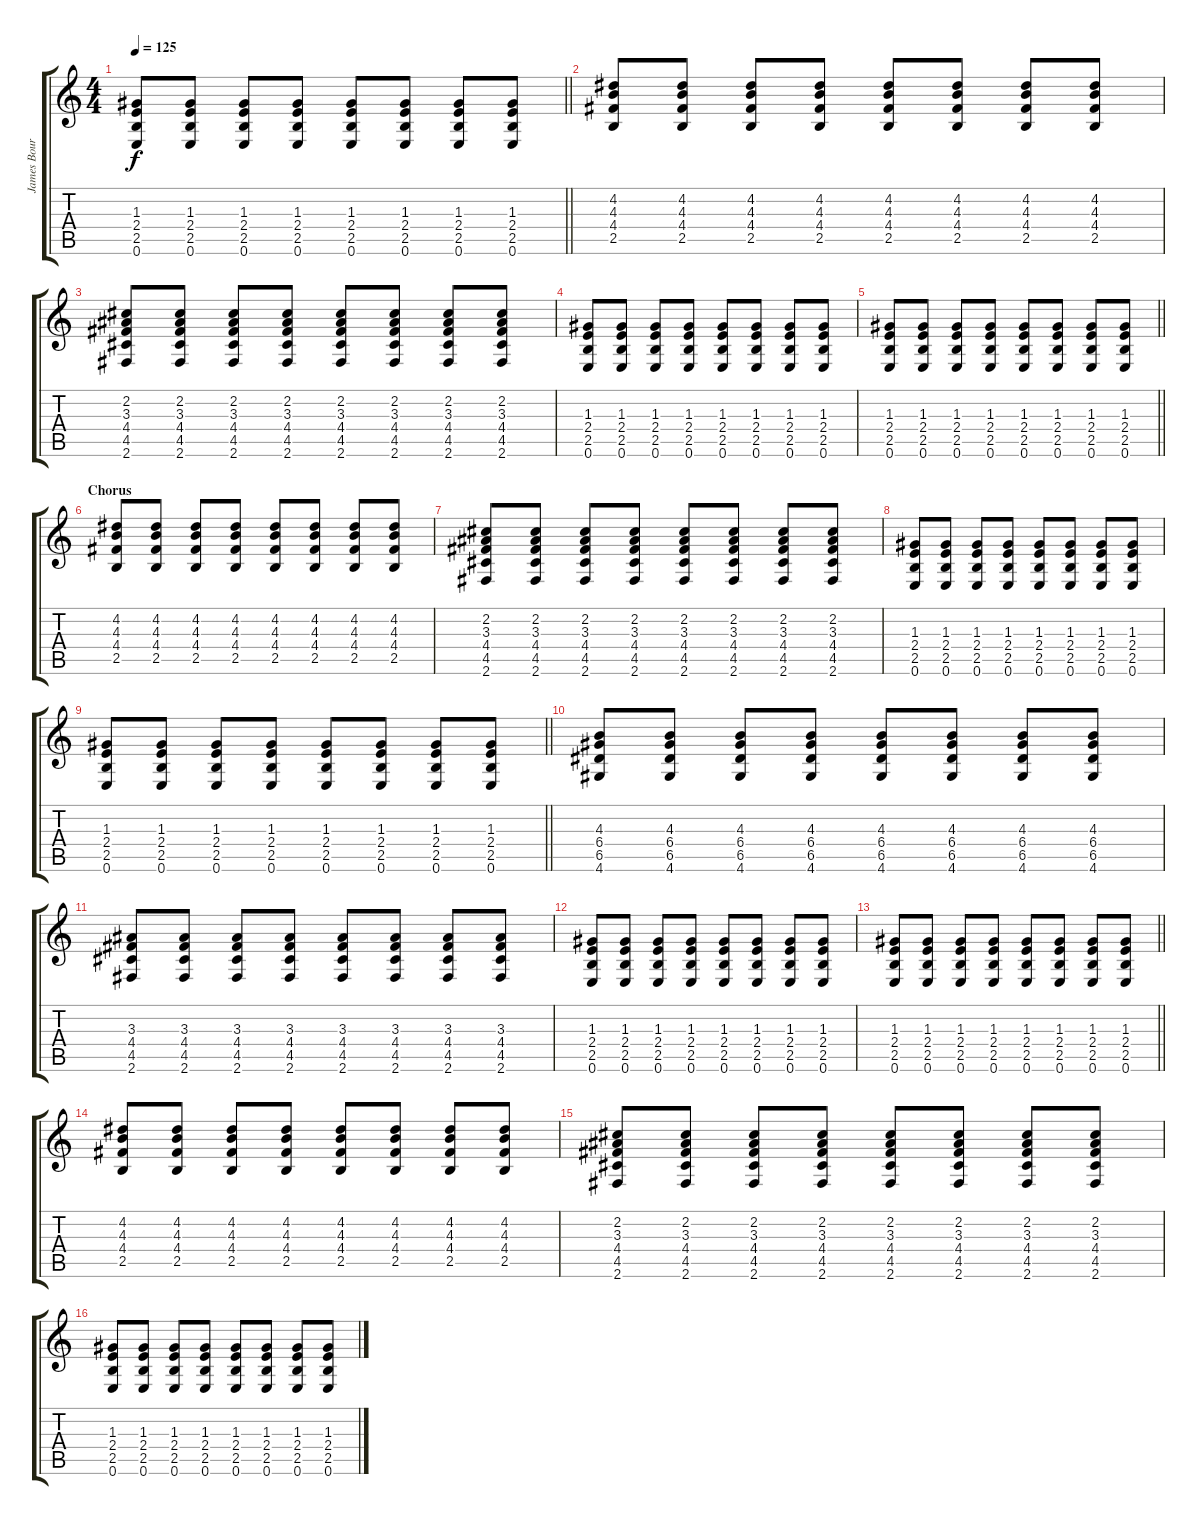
\track ("James Bourne" "James Bour") {instrument acousticguitarsteel}
\staff {score tabs}
\tuning (E4 B3 G3 D3 A2 E2) {hide}
\ts (4 4)
\tempo 125
\clef g2
\barLineRight lightlight
\ks c
(1.3 2.4 2.5 0.6).8{dy f} (1.3 2.4 2.5 0.6).8 (1.3 2.4 2.5 0.6).8 (1.3 2.4 2.5 0.6).8 (1.3 2.4 2.5 0.6).8 (1.3 2.4 2.5 0.6).8 (1.3 2.4 2.5 0.6).8 (1.3 2.4 2.5 0.6).8 |
(4.2 4.3 4.4 2.5).8 (4.2 4.3 4.4 2.5).8 (4.2 4.3 4.4 2.5).8 (4.2 4.3 4.4 2.5).8 (4.2 4.3 4.4 2.5).8 (4.2 4.3 4.4 2.5).8 (4.2 4.3 4.4 2.5).8 (4.2 4.3 4.4 2.5).8 |
(2.2 3.3 4.4 4.5 2.6).8 (2.2 3.3 4.4 4.5 2.6).8 (2.2 3.3 4.4 4.5 2.6).8 (2.2 3.3 4.4 4.5 2.6).8 (2.2 3.3 4.4 4.5 2.6).8 (2.2 3.3 4.4 4.5 2.6).8 (2.2 3.3 4.4 4.5 2.6).8 (2.2 3.3 4.4 4.5 2.6).8 |
(1.3 2.4 2.5 0.6).8 (1.3 2.4 2.5 0.6).8 (1.3 2.4 2.5 0.6).8 (1.3 2.4 2.5 0.6).8 (1.3 2.4 2.5 0.6).8 (1.3 2.4 2.5 0.6).8 (1.3 2.4 2.5 0.6).8 (1.3 2.4 2.5 0.6).8 |
\barLineRight lightlight
(1.3 2.4 2.5 0.6).8 (1.3 2.4 2.5 0.6).8 (1.3 2.4 2.5 0.6).8 (1.3 2.4 2.5 0.6).8 (1.3 2.4 2.5 0.6).8 (1.3 2.4 2.5 0.6).8 (1.3 2.4 2.5 0.6).8 (1.3 2.4 2.5 0.6).8 |
\section ("" "Chorus")
(4.2 4.3 4.4 2.5).8 (4.2 4.3 4.4 2.5).8 (4.2 4.3 4.4 2.5).8 (4.2 4.3 4.4 2.5).8 (4.2 4.3 4.4 2.5).8 (4.2 4.3 4.4 2.5).8 (4.2 4.3 4.4 2.5).8 (4.2 4.3 4.4 2.5).8 |
(2.2 3.3 4.4 4.5 2.6).8 (2.2 3.3 4.4 4.5 2.6).8 (2.2 3.3 4.4 4.5 2.6).8 (2.2 3.3 4.4 4.5 2.6).8 (2.2 3.3 4.4 4.5 2.6).8 (2.2 3.3 4.4 4.5 2.6).8 (2.2 3.3 4.4 4.5 2.6).8 (2.2 3.3 4.4 4.5 2.6).8 |
(1.3 2.4 2.5 0.6).8 (1.3 2.4 2.5 0.6).8 (1.3 2.4 2.5 0.6).8 (1.3 2.4 2.5 0.6).8 (1.3 2.4 2.5 0.6).8 (1.3 2.4 2.5 0.6).8 (1.3 2.4 2.5 0.6).8 (1.3 2.4 2.5 0.6).8 |
\barLineRight lightlight
(1.3 2.4 2.5 0.6).8 (1.3 2.4 2.5 0.6).8 (1.3 2.4 2.5 0.6).8 (1.3 2.4 2.5 0.6).8 (1.3 2.4 2.5 0.6).8 (1.3 2.4 2.5 0.6).8 (1.3 2.4 2.5 0.6).8 (1.3 2.4 2.5 0.6).8 |
(4.3 6.4 6.5 4.6).8 (4.3 6.4 6.5 4.6).8 (4.3 6.4 6.5 4.6).8 (4.3 6.4 6.5 4.6).8 (4.3 6.4 6.5 4.6).8 (4.3 6.4 6.5 4.6).8 (4.3 6.4 6.5 4.6).8 (4.3 6.4 6.5 4.6).8 |
(3.3 4.4 4.5 2.6).8 (3.3 4.4 4.5 2.6).8 (3.3 4.4 4.5 2.6).8 (3.3 4.4 4.5 2.6).8 (3.3 4.4 4.5 2.6).8 (3.3 4.4 4.5 2.6).8 (3.3 4.4 4.5 2.6).8 (3.3 4.4 4.5 2.6).8 |
(1.3 2.4 2.5 0.6).8 (1.3 2.4 2.5 0.6).8 (1.3 2.4 2.5 0.6).8 (1.3 2.4 2.5 0.6).8 (1.3 2.4 2.5 0.6).8 (1.3 2.4 2.5 0.6).8 (1.3 2.4 2.5 0.6).8 (1.3 2.4 2.5 0.6).8 |
\barLineRight lightlight
(1.3 2.4 2.5 0.6).8 (1.3 2.4 2.5 0.6).8 (1.3 2.4 2.5 0.6).8 (1.3 2.4 2.5 0.6).8 (1.3 2.4 2.5 0.6).8 (1.3 2.4 2.5 0.6).8 (1.3 2.4 2.5 0.6).8 (1.3 2.4 2.5 0.6).8 |
(4.2 4.3 4.4 2.5).8 (4.2 4.3 4.4 2.5).8 (4.2 4.3 4.4 2.5).8 (4.2 4.3 4.4 2.5).8 (4.2 4.3 4.4 2.5).8 (4.2 4.3 4.4 2.5).8 (4.2 4.3 4.4 2.5).8 (4.2 4.3 4.4 2.5).8 |
(2.2 3.3 4.4 4.5 2.6).8 (2.2 3.3 4.4 4.5 2.6).8 (2.2 3.3 4.4 4.5 2.6).8 (2.2 3.3 4.4 4.5 2.6).8 (2.2 3.3 4.4 4.5 2.6).8 (2.2 3.3 4.4 4.5 2.6).8 (2.2 3.3 4.4 4.5 2.6).8 (2.2 3.3 4.4 4.5 2.6).8 |
(1.3 2.4 2.5 0.6).8 (1.3 2.4 2.5 0.6).8 (1.3 2.4 2.5 0.6).8 (1.3 2.4 2.5 0.6).8 (1.3 2.4 2.5 0.6).8 (1.3 2.4 2.5 0.6).8 (1.3 2.4 2.5 0.6).8 (1.3 2.4 2.5 0.6).8
